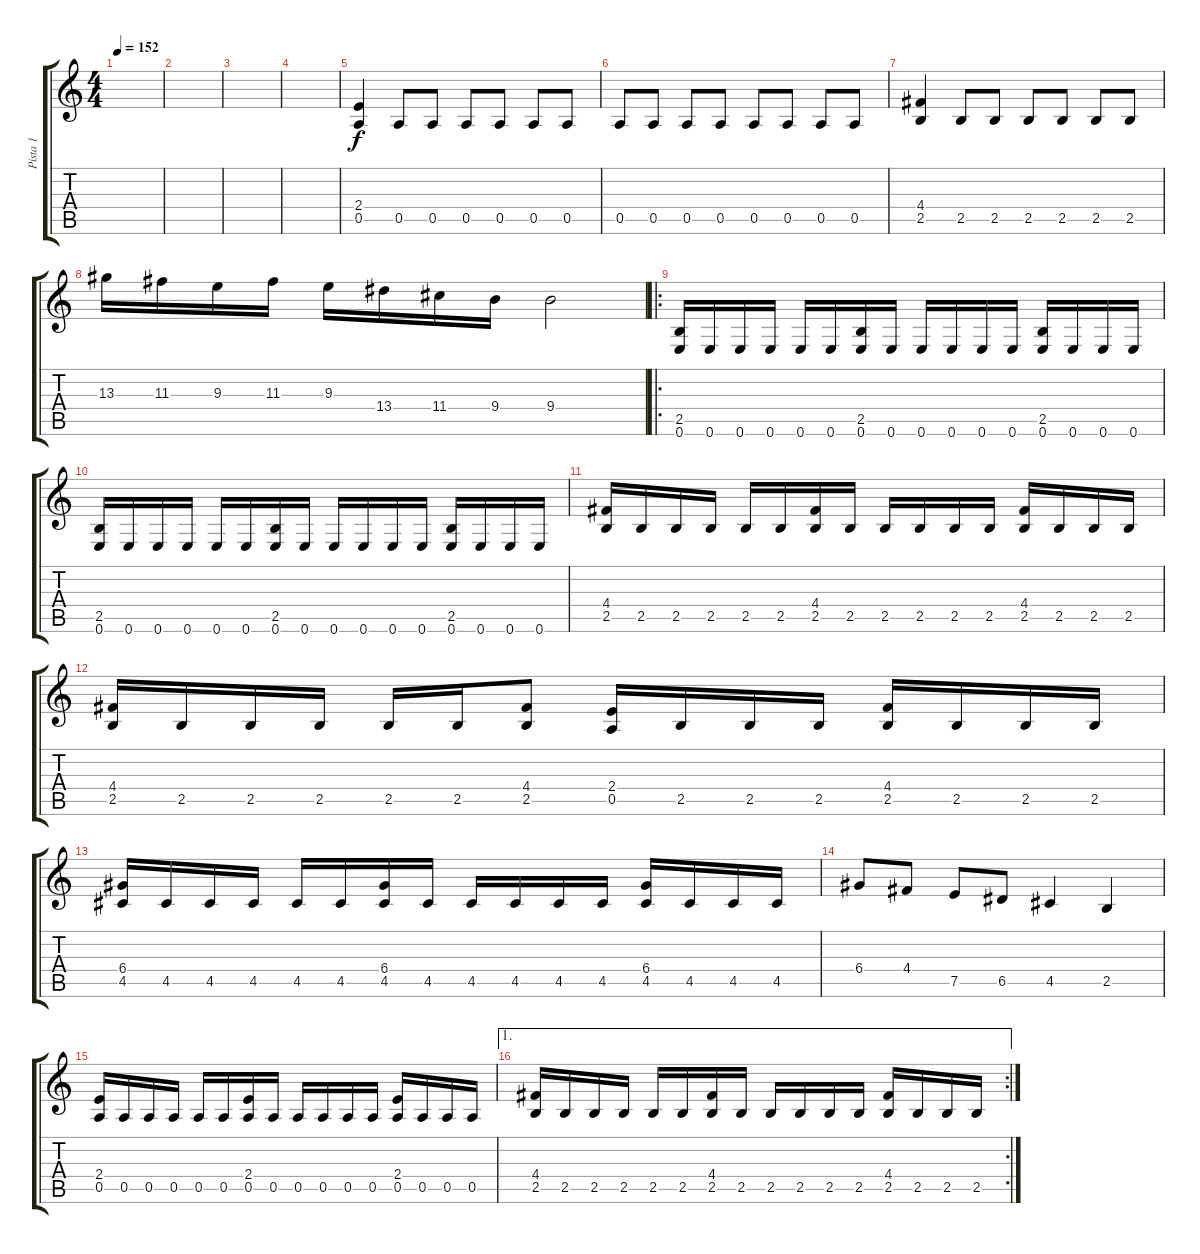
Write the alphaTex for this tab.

\track ("Pista 1" "Pista 1") {instrument distortionguitar}
\staff {score tabs}
\tuning (E4 B3 G3 D3 A2 E2) {hide}
\ts (4 4)
\tempo 152
\clef g2
\ks c
|
|
|
|
(2.4 0.5).4 0.5.8 0.5.8 0.5.8 0.5.8 0.5.8 0.5.8 |
0.5.8 0.5.8 0.5.8 0.5.8 0.5.8 0.5.8 0.5.8 0.5.8 |
(4.4 2.5).4 2.5.8 2.5.8 2.5.8 2.5.8 2.5.8 2.5.8 |
13.3.16 11.3.16 9.3.16 11.3.16 9.3.16 13.4.16 11.4.16 9.4.16 9.4.2 |
\ro
(2.5 0.6).16 0.6.16 0.6.16 0.6.16 0.6.16 0.6.16 (2.5 0.6).16 0.6.16 0.6.16 0.6.16 0.6.16 0.6.16 (2.5 0.6).16 0.6.16 0.6.16 0.6.16 |
(2.5 0.6).16 0.6.16 0.6.16 0.6.16 0.6.16 0.6.16 (2.5 0.6).16 0.6.16 0.6.16 0.6.16 0.6.16 0.6.16 (2.5 0.6).16 0.6.16 0.6.16 0.6.16 |
(4.4 2.5).16 2.5.16 2.5.16 2.5.16 2.5.16 2.5.16 (4.4 2.5).16 2.5.16 2.5.16 2.5.16 2.5.16 2.5.16 (4.4 2.5).16 2.5.16 2.5.16 2.5.16 |
(4.4 2.5).16 2.5.16 2.5.16 2.5.16 2.5.16 2.5.16 (4.4 2.5).8 (2.4 0.5).16 2.5.16 2.5.16 2.5.16 (4.4 2.5).16 2.5.16 2.5.16 2.5.16 |
(6.4 4.5).16 4.5.16 4.5.16 4.5.16 4.5.16 4.5.16 (6.4 4.5).16 4.5.16 4.5.16 4.5.16 4.5.16 4.5.16 (6.4 4.5).16 4.5.16 4.5.16 4.5.16 |
6.4.8 4.4.8 7.5.8 6.5.8 4.5.4 2.5.4 |
(2.4 0.5).16 0.5.16 0.5.16 0.5.16 0.5.16 0.5.16 (2.4 0.5).16 0.5.16 0.5.16 0.5.16 0.5.16 0.5.16 (2.4 0.5).16 0.5.16 0.5.16 0.5.16 |
\ae 1
\rc 2
(4.4 2.5).16 2.5.16 2.5.16 2.5.16 2.5.16 2.5.16 (4.4 2.5).16 2.5.16 2.5.16 2.5.16 2.5.16 2.5.16 (4.4 2.5).16 2.5.16 2.5.16 2.5.16
